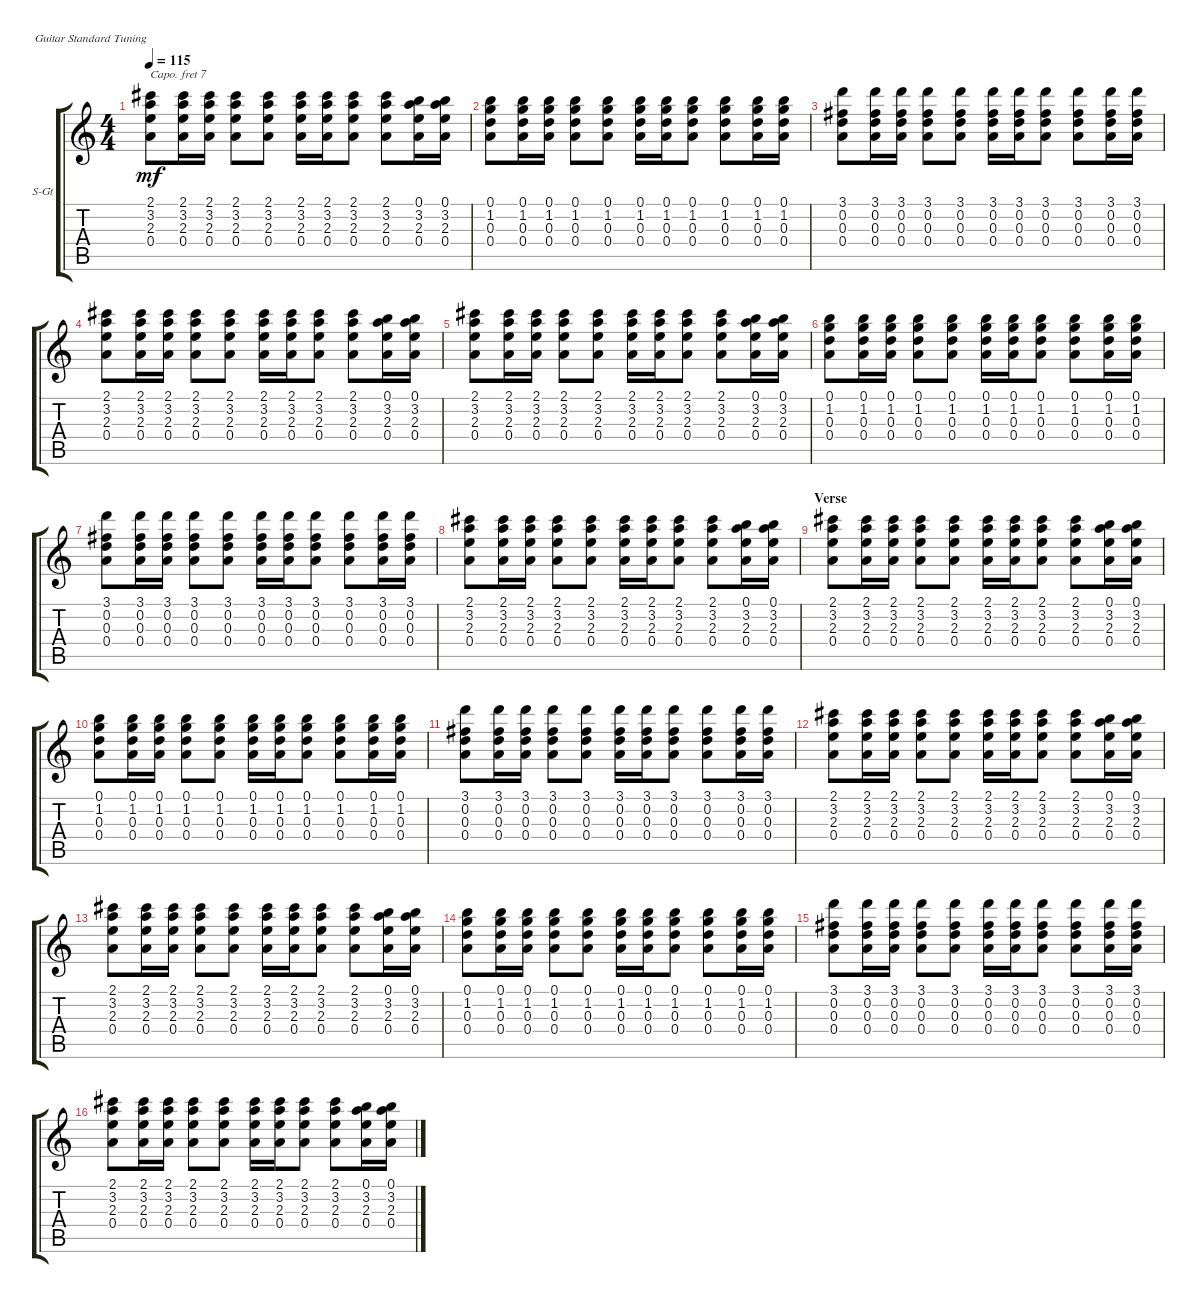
\defaultSystemsLayout 4
\bracketExtendMode groupsimilarinstruments
\firstSystemTrackNameOrientation horizontal
\otherSystemsTrackNameOrientation horizontal
\track ("Steel Guitar" "S-Gt") {instrument acousticguitarsteel}
\staff {score tabs}
\capo 7
\tuning (E4 B3 G3 D3 A2 E2)
\ts (4 4)
\tempo 115
\clef g2
\ks c
(2.1 3.2 2.3 0.4).8{dy mf} (0.4 2.3 3.2 2.1).16 (0.4 2.1 3.2 2.3).16 (0.4 2.1 3.2 2.3).8 (0.4 2.3 3.2 2.1).8 (2.1 3.2 2.3 0.4).16 (2.1 3.2 2.3 0.4).16 (2.1 3.2 2.3 0.4).8 (0.4 2.3 3.2 2.1).8 (0.1 3.2 2.3 0.4).16 (3.2 2.3 0.1 0.4).16 |
(1.2 0.1 0.3 0.4).8 (1.2 0.1 0.3 0.4).16 (1.2 0.1 0.3 0.4).16 (1.2 0.1 0.3 0.4).8 (1.2 0.1 0.3 0.4).8 (1.2 0.1 0.3 0.4).16 (1.2 0.1 0.3 0.4).16 (1.2 0.1 0.3 0.4).8 (1.2 0.1 0.3 0.4).8 (1.2 0.1 0.3 0.4).16 (1.2 0.1 0.3 0.4).16 |
(3.1 0.2 0.3 0.4).8 (3.1 0.2 0.3 0.4).16 (3.1 0.2 0.3 0.4).16 (3.1 0.2 0.3 0.4).8 (3.1 0.2 0.3 0.4).8 (3.1 0.2 0.3 0.4).16 (3.1 0.2 0.3 0.4).16 (3.1 0.2 0.3 0.4).8 (3.1 0.2 0.3 0.4).8 (3.1 0.2 0.3 0.4).16 (3.1 0.2 0.3 0.4).16 |
(2.1 3.2 2.3 0.4).8 (0.4 2.3 3.2 2.1).16 (0.4 2.1 3.2 2.3).16 (0.4 2.1 3.2 2.3).8 (0.4 2.3 3.2 2.1).8 (2.1 3.2 2.3 0.4).16 (2.1 3.2 2.3 0.4).16 (2.1 3.2 2.3 0.4).8 (0.4 2.3 3.2 2.1).8 (0.1 3.2 2.3 0.4).16 (3.2 2.3 0.1 0.4).16 |
(2.1 3.2 2.3 0.4).8 (0.4 2.3 3.2 2.1).16 (0.4 2.1 3.2 2.3).16 (0.4 2.1 3.2 2.3).8 (0.4 2.3 3.2 2.1).8 (2.1 3.2 2.3 0.4).16 (2.1 3.2 2.3 0.4).16 (2.1 3.2 2.3 0.4).8 (0.4 2.3 3.2 2.1).8 (0.1 3.2 2.3 0.4).16 (3.2 2.3 0.1 0.4).16 |
(1.2 0.1 0.3 0.4).8 (1.2 0.1 0.3 0.4).16 (1.2 0.1 0.3 0.4).16 (1.2 0.1 0.3 0.4).8 (1.2 0.1 0.3 0.4).8 (1.2 0.1 0.3 0.4).16 (1.2 0.1 0.3 0.4).16 (1.2 0.1 0.3 0.4).8 (1.2 0.1 0.3 0.4).8 (1.2 0.1 0.3 0.4).16 (1.2 0.1 0.3 0.4).16 |
(3.1 0.2 0.3 0.4).8 (3.1 0.2 0.3 0.4).16 (3.1 0.2 0.3 0.4).16 (3.1 0.2 0.3 0.4).8 (3.1 0.2 0.3 0.4).8 (3.1 0.2 0.3 0.4).16 (3.1 0.2 0.3 0.4).16 (3.1 0.2 0.3 0.4).8 (3.1 0.2 0.3 0.4).8 (3.1 0.2 0.3 0.4).16 (3.1 0.2 0.3 0.4).16 |
(2.1 3.2 2.3 0.4).8 (0.4 2.3 3.2 2.1).16 (0.4 2.1 3.2 2.3).16 (0.4 2.1 3.2 2.3).8 (0.4 2.3 3.2 2.1).8 (2.1 3.2 2.3 0.4).16 (2.1 3.2 2.3 0.4).16 (2.1 3.2 2.3 0.4).8 (0.4 2.3 3.2 2.1).8 (0.1 3.2 2.3 0.4).16 (3.2 2.3 0.1 0.4).16 |
\section ("" "Verse")
(2.1 3.2 2.3 0.4).8 (0.4 2.3 3.2 2.1).16 (0.4 2.1 3.2 2.3).16 (0.4 2.1 3.2 2.3).8 (0.4 2.3 3.2 2.1).8 (2.1 3.2 2.3 0.4).16 (2.1 3.2 2.3 0.4).16 (2.1 3.2 2.3 0.4).8 (0.4 2.3 3.2 2.1).8 (0.1 3.2 2.3 0.4).16 (3.2 2.3 0.1 0.4).16 |
(1.2 0.1 0.3 0.4).8 (1.2 0.1 0.3 0.4).16 (1.2 0.1 0.3 0.4).16 (1.2 0.1 0.3 0.4).8 (1.2 0.1 0.3 0.4).8 (1.2 0.1 0.3 0.4).16 (1.2 0.1 0.3 0.4).16 (1.2 0.1 0.3 0.4).8 (1.2 0.1 0.3 0.4).8 (1.2 0.1 0.3 0.4).16 (1.2 0.1 0.3 0.4).16 |
(3.1 0.2 0.3 0.4).8 (3.1 0.2 0.3 0.4).16 (3.1 0.2 0.3 0.4).16 (3.1 0.2 0.3 0.4).8 (3.1 0.2 0.3 0.4).8 (3.1 0.2 0.3 0.4).16 (3.1 0.2 0.3 0.4).16 (3.1 0.2 0.3 0.4).8 (3.1 0.2 0.3 0.4).8 (3.1 0.2 0.3 0.4).16 (3.1 0.2 0.3 0.4).16 |
(2.1 3.2 2.3 0.4).8 (0.4 2.3 3.2 2.1).16 (0.4 2.1 3.2 2.3).16 (0.4 2.1 3.2 2.3).8 (0.4 2.3 3.2 2.1).8 (2.1 3.2 2.3 0.4).16 (2.1 3.2 2.3 0.4).16 (2.1 3.2 2.3 0.4).8 (0.4 2.3 3.2 2.1).8 (0.1 3.2 2.3 0.4).16 (3.2 2.3 0.1 0.4).16 |
(2.1 3.2 2.3 0.4).8 (0.4 2.3 3.2 2.1).16 (0.4 2.1 3.2 2.3).16 (0.4 2.1 3.2 2.3).8 (0.4 2.3 3.2 2.1).8 (2.1 3.2 2.3 0.4).16 (2.1 3.2 2.3 0.4).16 (2.1 3.2 2.3 0.4).8 (0.4 2.3 3.2 2.1).8 (0.1 3.2 2.3 0.4).16 (3.2 2.3 0.1 0.4).16 |
(1.2 0.1 0.3 0.4).8 (1.2 0.1 0.3 0.4).16 (1.2 0.1 0.3 0.4).16 (1.2 0.1 0.3 0.4).8 (1.2 0.1 0.3 0.4).8 (1.2 0.1 0.3 0.4).16 (1.2 0.1 0.3 0.4).16 (1.2 0.1 0.3 0.4).8 (1.2 0.1 0.3 0.4).8 (1.2 0.1 0.3 0.4).16 (1.2 0.1 0.3 0.4).16 |
(3.1 0.2 0.3 0.4).8 (3.1 0.2 0.3 0.4).16 (3.1 0.2 0.3 0.4).16 (3.1 0.2 0.3 0.4).8 (3.1 0.2 0.3 0.4).8 (3.1 0.2 0.3 0.4).16 (3.1 0.2 0.3 0.4).16 (3.1 0.2 0.3 0.4).8 (3.1 0.2 0.3 0.4).8 (3.1 0.2 0.3 0.4).16 (3.1 0.2 0.3 0.4).16 |
(2.1 3.2 2.3 0.4).8 (0.4 2.3 3.2 2.1).16 (0.4 2.1 3.2 2.3).16 (0.4 2.1 3.2 2.3).8 (0.4 2.3 3.2 2.1).8 (2.1 3.2 2.3 0.4).16 (2.1 3.2 2.3 0.4).16 (2.1 3.2 2.3 0.4).8 (0.4 2.3 3.2 2.1).8 (0.1 3.2 2.3 0.4).16 (3.2 2.3 0.1 0.4).16
